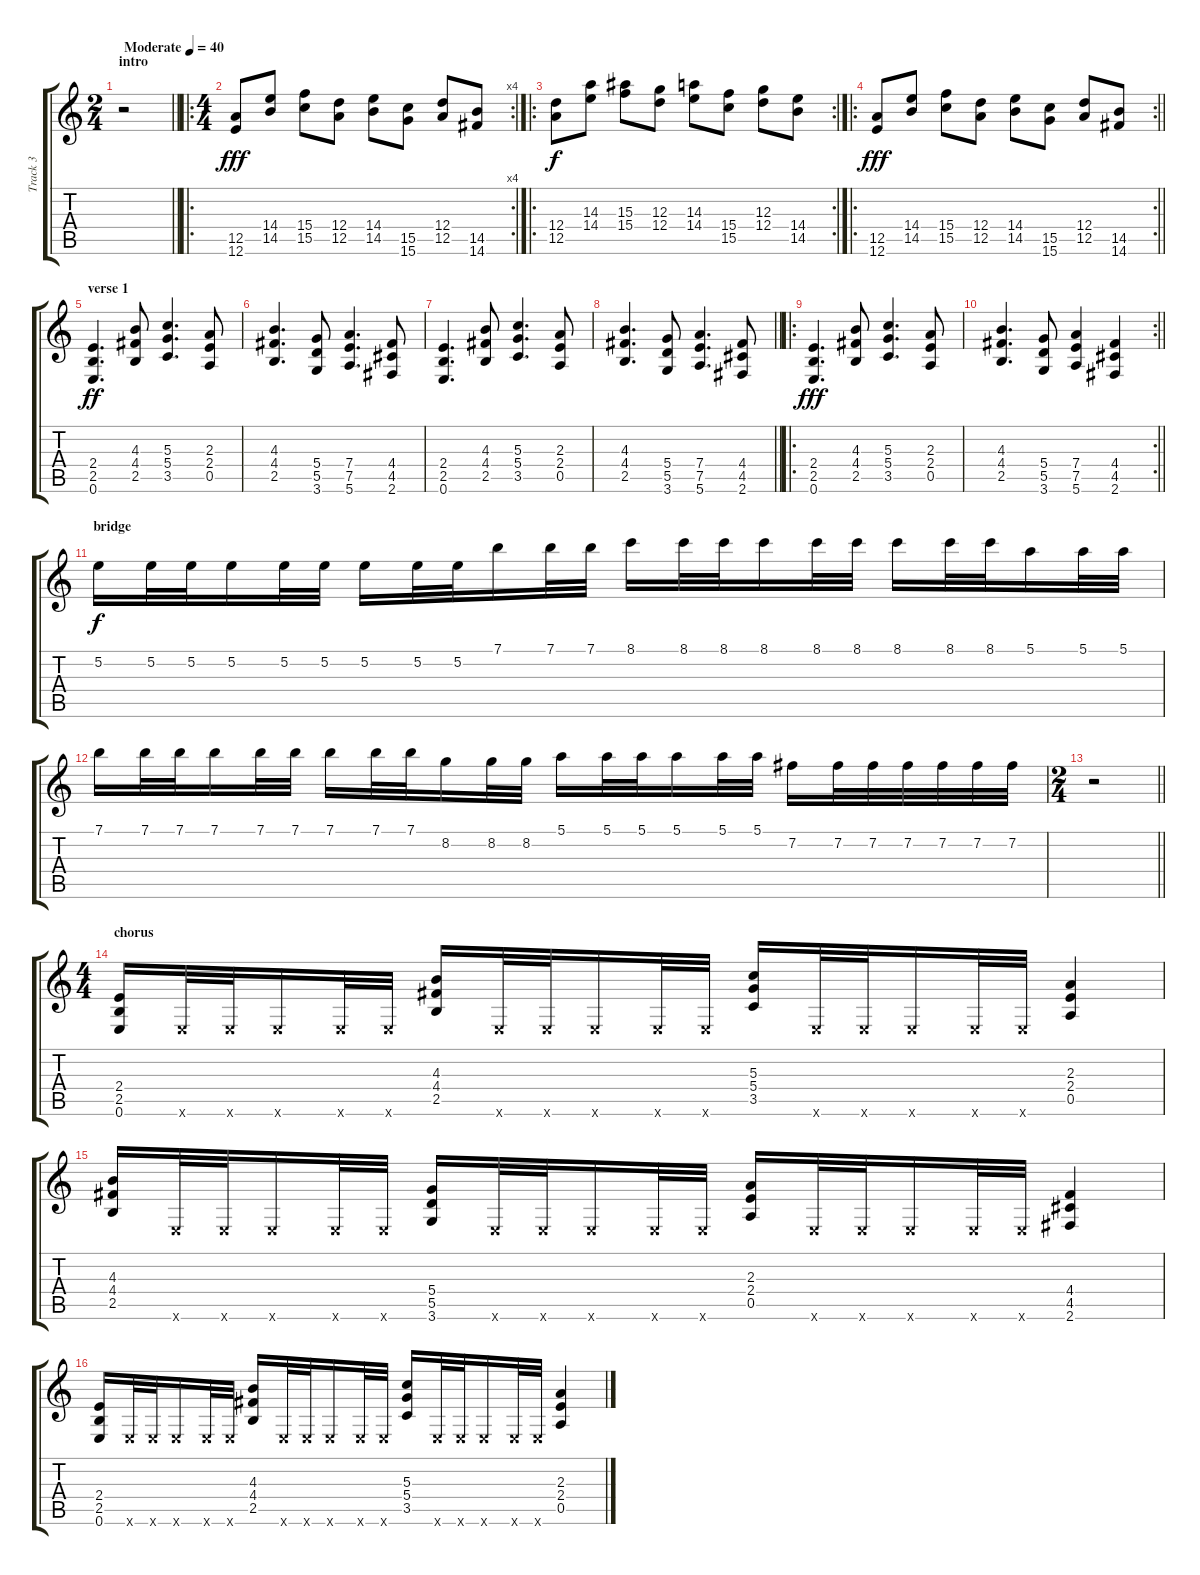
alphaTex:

\track ("Track 3" "Track 3") {instrument distortionguitar}
\staff {score tabs}
\tuning (E4 B3 G3 D3 A2 E2) {hide}
\ts (2 4)
\section ("" "intro")
\tempo (40 "Moderate")
\clef g2
\barLineRight lightlight
\ks c
r.2{dy fff instrument distortionguitar} |
\ro
\rc 4
\ts (4 4)
(12.5 12.6).8 (14.4 14.5).8 (15.4 15.5).8 (12.4 12.5).8 (14.4 14.5).8 (15.5 15.6).8 (12.4 12.5).8 (14.5 14.6).8 |
\ro
\rc 2
(12.4 12.5).8{dy f} (14.3 14.4).8 (15.3 15.4).8 (12.3 12.4).8 (14.3 14.4).8 (15.4 15.5).8 (12.3 12.4).8 (14.4 14.5).8 |
\ro
\rc 2
\barLineRight lightlight
(12.5 12.6).8{dy fff} (14.4 14.5).8 (15.4 15.5).8 (12.4 12.5).8 (14.4 14.5).8 (15.5 15.6).8 (12.4 12.5).8 (14.5 14.6).8 |
\section ("" "verse 1")
(2.4 2.5 0.6).4{d dy ff} (4.3 4.4 2.5).8 (5.3 5.4 3.5).4{d} (2.3 2.4 0.5).8 |
(4.3 4.4 2.5).4{d} (5.4 5.5 3.6).8 (7.4 7.5 5.6).4{d} (4.4 4.5 2.6).8 |
(2.4 2.5 0.6).4{d} (4.3 4.4 2.5).8 (5.3 5.4 3.5).4{d} (2.3 2.4 0.5).8 |
\barLineRight lightlight
(4.3 4.4 2.5).4{d} (5.4 5.5 3.6).8 (7.4 7.5 5.6).4{d} (4.4 4.5 2.6).8 |
\ro
(2.4 2.5 0.6).4{d dy fff} (4.3 4.4 2.5).8 (5.3 5.4 3.5).4{d} (2.3 2.4 0.5).8 |
\rc 2
\barLineRight lightlight
(4.3 4.4 2.5).4{d} (5.4 5.5 3.6).8 (7.4 7.5 5.6).4 (4.4 4.5 2.6).4 |
\section ("" "bridge")
5.2.16{dy f} 5.2.32 5.2.32 5.2.16 5.2.32 5.2.32 5.2.16 5.2.32 5.2.32 7.1.16 7.1.32 7.1.32 8.1.16 8.1.32 8.1.32 8.1.16 8.1.32 8.1.32 8.1.16 8.1.32 8.1.32 5.1.16 5.1.32 5.1.32 |
7.1.16 7.1.32 7.1.32 7.1.16 7.1.32 7.1.32 7.1.16 7.1.32 7.1.32 8.2.16 8.2.32 8.2.32 5.1.16 5.1.32 5.1.32 5.1.16 5.1.32 5.1.32 7.2.16 7.2.32 7.2.32 7.2.32 7.2.32 7.2.32 7.2.32 |
\ts (2 4)
\barLineRight lightlight
r.2 |
\ts (4 4)
\section ("" "chorus")
(2.4 2.5 0.6).16 0.6{x}.32 0.6{x}.32 0.6{x}.16 0.6{x}.32 0.6{x}.32 (4.3 4.4 2.5).16 0.6{x}.32 0.6{x}.32 0.6{x}.16 0.6{x}.32 0.6{x}.32 (5.3 5.4 3.5).16 0.6{x}.32 0.6{x}.32 0.6{x}.16 0.6{x}.32 0.6{x}.32 (2.3 2.4 0.5).4 |
(4.3 4.4 2.5).16 0.6{x}.32 0.6{x}.32 0.6{x}.16 0.6{x}.32 0.6{x}.32 (5.4 5.5 3.6).16 0.6{x}.32 0.6{x}.32 0.6{x}.16 0.6{x}.32 0.6{x}.32 (2.3 2.4 0.5).16 0.6{x}.32 0.6{x}.32 0.6{x}.16 0.6{x}.32 0.6{x}.32 (4.4 4.5 2.6).4 |
(2.4 2.5 0.6).16 0.6{x}.32 0.6{x}.32 0.6{x}.16 0.6{x}.32 0.6{x}.32 (4.3 4.4 2.5).16 0.6{x}.32 0.6{x}.32 0.6{x}.16 0.6{x}.32 0.6{x}.32 (5.3 5.4 3.5).16 0.6{x}.32 0.6{x}.32 0.6{x}.16 0.6{x}.32 0.6{x}.32 (2.3 2.4 0.5).4
